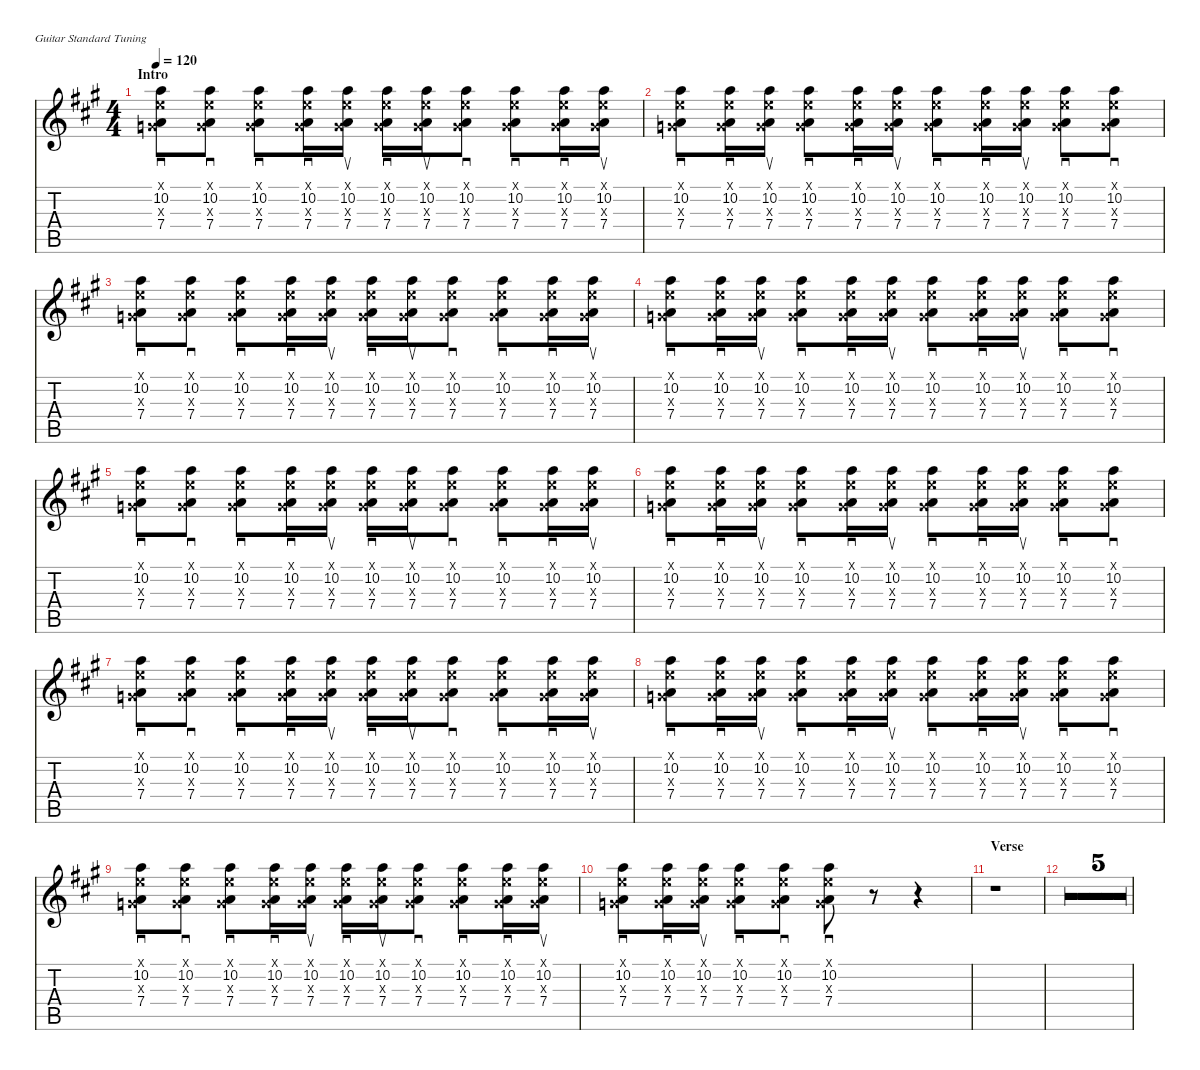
\defaultSystemsLayout 4
\hideDynamics
\bracketExtendMode nobrackets
\singleTrackTrackNamePolicy hidden
\multiTrackTrackNamePolicy hidden
\otherSystemsTrackNameOrientation horizontal
\track ("Lead Guitar 2" "E-Gt") {multiBarRest instrument electricguitarclean}
\staff {score tabs}
\tuning (E4 B3 G3 D3 A2 E2)
\ts (4 4)
\section ("" "Intro")
\tempo 120
\clef g2
\ks a
(7.4{acc forcenatural} 10.2{acc forcenatural} 0.3{x acc forcenatural} 0.1{x acc forcenatural}).8{sd dy mf instrument electricguitarclean beam Down} (7.4{acc forcenatural} 10.2{acc forcenatural} 0.3{x acc forcenatural} 0.1{x acc forcenatural}).8{sd beam Down} (7.4{acc forcenatural} 10.2{acc forcenatural} 0.3{x acc forcenatural} 0.1{x acc forcenatural}).8{sd beam Down} (7.4{acc forcenatural} 10.2{acc forcenatural} 0.3{x acc forcenatural} 0.1{x acc forcenatural}).16{sd beam Down} (7.4{acc forcenatural} 10.2{acc forcenatural} 0.3{x acc forcenatural} 0.1{x acc forcenatural}).16{su beam Down} (7.4{acc forcenatural} 10.2{acc forcenatural} 0.3{x acc forcenatural} 0.1{x acc forcenatural}).16{sd beam Down} (7.4{acc forcenatural} 10.2{acc forcenatural} 0.3{x acc forcenatural} 0.1{x acc forcenatural}).16{su beam Down} (7.4{acc forcenatural} 10.2{acc forcenatural} 0.3{x acc forcenatural} 0.1{x acc forcenatural}).8{sd beam Down} (7.4{acc forcenatural} 10.2{acc forcenatural} 0.3{x acc forcenatural} 0.1{x acc forcenatural}).8{sd beam Down} (7.4{acc forcenatural} 10.2{acc forcenatural} 0.3{x acc forcenatural} 0.1{x acc forcenatural}).16{sd beam Down} (7.4{acc forcenatural} 0.3{x acc forcenatural} 10.2{acc forcenatural} 0.1{x acc forcenatural}).16{su beam Down} |
(7.4{acc forcenatural} 10.2{acc forcenatural} 0.1{x acc forcenatural} 0.3{x acc forcenatural}).8{sd beam Down} (7.4{acc forcenatural} 0.3{x acc forcenatural} 10.2{acc forcenatural} 0.1{x acc forcenatural}).16{sd beam Down} (7.4{acc forcenatural} 0.3{x acc forcenatural} 10.2{acc forcenatural} 0.1{x acc forcenatural}).16{su beam Down} (7.4{acc forcenatural} 0.3{x acc forcenatural} 10.2{acc forcenatural} 0.1{x acc forcenatural}).8{sd beam Down} (7.4{acc forcenatural} 0.3{x acc forcenatural} 10.2{acc forcenatural} 0.1{x acc forcenatural}).16{sd beam Down} (7.4{acc forcenatural} 0.3{x acc forcenatural} 10.2{acc forcenatural} 0.1{x acc forcenatural}).16{su beam Down} (7.4{acc forcenatural} 0.3{x acc forcenatural} 10.2{acc forcenatural} 0.1{x acc forcenatural}).8{sd beam Down} (7.4{acc forcenatural} 0.3{x acc forcenatural} 10.2{acc forcenatural} 0.1{x acc forcenatural}).16{sd beam Down} (7.4{acc forcenatural} 0.3{x acc forcenatural} 10.2{acc forcenatural} 0.1{x acc forcenatural}).16{su beam Down} (7.4{acc forcenatural} 0.3{x acc forcenatural} 10.2{acc forcenatural} 0.1{x acc forcenatural}).8{sd beam Down} (7.4{acc forcenatural} 0.3{x acc forcenatural} 10.2{acc forcenatural} 0.1{x acc forcenatural}).8{sd beam Down} |
(7.4{acc forcenatural} 10.2{acc forcenatural} 0.3{x acc forcenatural} 0.1{x acc forcenatural}).8{sd beam Down} (7.4{acc forcenatural} 10.2{acc forcenatural} 0.3{x acc forcenatural} 0.1{x acc forcenatural}).8{sd beam Down} (7.4{acc forcenatural} 10.2{acc forcenatural} 0.3{x acc forcenatural} 0.1{x acc forcenatural}).8{sd beam Down} (7.4{acc forcenatural} 10.2{acc forcenatural} 0.3{x acc forcenatural} 0.1{x acc forcenatural}).16{sd beam Down} (7.4{acc forcenatural} 10.2{acc forcenatural} 0.3{x acc forcenatural} 0.1{x acc forcenatural}).16{su beam Down} (7.4{acc forcenatural} 10.2{acc forcenatural} 0.3{x acc forcenatural} 0.1{x acc forcenatural}).16{sd beam Down} (7.4{acc forcenatural} 10.2{acc forcenatural} 0.3{x acc forcenatural} 0.1{x acc forcenatural}).16{su beam Down} (7.4{acc forcenatural} 10.2{acc forcenatural} 0.3{x acc forcenatural} 0.1{x acc forcenatural}).8{sd beam Down} (7.4{acc forcenatural} 10.2{acc forcenatural} 0.3{x acc forcenatural} 0.1{x acc forcenatural}).8{sd beam Down} (7.4{acc forcenatural} 10.2{acc forcenatural} 0.3{x acc forcenatural} 0.1{x acc forcenatural}).16{sd beam Down} (7.4{acc forcenatural} 0.3{x acc forcenatural} 10.2{acc forcenatural} 0.1{x acc forcenatural}).16{su beam Down} |
(7.4{acc forcenatural} 10.2{acc forcenatural} 0.1{x acc forcenatural} 0.3{x acc forcenatural}).8{sd beam Down} (7.4{acc forcenatural} 0.3{x acc forcenatural} 10.2{acc forcenatural} 0.1{x acc forcenatural}).16{sd beam Down} (7.4{acc forcenatural} 0.3{x acc forcenatural} 10.2{acc forcenatural} 0.1{x acc forcenatural}).16{su beam Down} (7.4{acc forcenatural} 0.3{x acc forcenatural} 10.2{acc forcenatural} 0.1{x acc forcenatural}).8{sd beam Down} (7.4{acc forcenatural} 0.3{x acc forcenatural} 10.2{acc forcenatural} 0.1{x acc forcenatural}).16{sd beam Down} (7.4{acc forcenatural} 0.3{x acc forcenatural} 10.2{acc forcenatural} 0.1{x acc forcenatural}).16{su beam Down} (7.4{acc forcenatural} 0.3{x acc forcenatural} 10.2{acc forcenatural} 0.1{x acc forcenatural}).8{sd beam Down} (7.4{acc forcenatural} 0.3{x acc forcenatural} 10.2{acc forcenatural} 0.1{x acc forcenatural}).16{sd beam Down} (7.4{acc forcenatural} 0.3{x acc forcenatural} 10.2{acc forcenatural} 0.1{x acc forcenatural}).16{su beam Down} (7.4{acc forcenatural} 0.3{x acc forcenatural} 10.2{acc forcenatural} 0.1{x acc forcenatural}).8{sd beam Down} (7.4{acc forcenatural} 0.3{x acc forcenatural} 10.2{acc forcenatural} 0.1{x acc forcenatural}).8{sd beam Down} |
(7.4{acc forcenatural} 10.2{acc forcenatural} 0.3{x acc forcenatural} 0.1{x acc forcenatural}).8{sd beam Down} (7.4{acc forcenatural} 10.2{acc forcenatural} 0.3{x acc forcenatural} 0.1{x acc forcenatural}).8{sd beam Down} (7.4{acc forcenatural} 10.2{acc forcenatural} 0.3{x acc forcenatural} 0.1{x acc forcenatural}).8{sd beam Down} (7.4{acc forcenatural} 10.2{acc forcenatural} 0.3{x acc forcenatural} 0.1{x acc forcenatural}).16{sd beam Down} (7.4{acc forcenatural} 10.2{acc forcenatural} 0.3{x acc forcenatural} 0.1{x acc forcenatural}).16{su beam Down} (7.4{acc forcenatural} 10.2{acc forcenatural} 0.3{x acc forcenatural} 0.1{x acc forcenatural}).16{sd beam Down} (7.4{acc forcenatural} 10.2{acc forcenatural} 0.3{x acc forcenatural} 0.1{x acc forcenatural}).16{su beam Down} (7.4{acc forcenatural} 10.2{acc forcenatural} 0.3{x acc forcenatural} 0.1{x acc forcenatural}).8{sd beam Down} (7.4{acc forcenatural} 10.2{acc forcenatural} 0.3{x acc forcenatural} 0.1{x acc forcenatural}).8{sd beam Down} (7.4{acc forcenatural} 10.2{acc forcenatural} 0.3{x acc forcenatural} 0.1{x acc forcenatural}).16{sd beam Down} (7.4{acc forcenatural} 0.3{x acc forcenatural} 10.2{acc forcenatural} 0.1{x acc forcenatural}).16{su beam Down} |
(7.4{acc forcenatural} 10.2{acc forcenatural} 0.1{x acc forcenatural} 0.3{x acc forcenatural}).8{sd beam Down} (7.4{acc forcenatural} 0.3{x acc forcenatural} 10.2{acc forcenatural} 0.1{x acc forcenatural}).16{sd beam Down} (7.4{acc forcenatural} 0.3{x acc forcenatural} 10.2{acc forcenatural} 0.1{x acc forcenatural}).16{su beam Down} (7.4{acc forcenatural} 0.3{x acc forcenatural} 10.2{acc forcenatural} 0.1{x acc forcenatural}).8{sd beam Down} (7.4{acc forcenatural} 0.3{x acc forcenatural} 10.2{acc forcenatural} 0.1{x acc forcenatural}).16{sd beam Down} (7.4{acc forcenatural} 0.3{x acc forcenatural} 10.2{acc forcenatural} 0.1{x acc forcenatural}).16{su beam Down} (7.4{acc forcenatural} 0.3{x acc forcenatural} 10.2{acc forcenatural} 0.1{x acc forcenatural}).8{sd beam Down} (7.4{acc forcenatural} 0.3{x acc forcenatural} 10.2{acc forcenatural} 0.1{x acc forcenatural}).16{sd beam Down} (7.4{acc forcenatural} 0.3{x acc forcenatural} 10.2{acc forcenatural} 0.1{x acc forcenatural}).16{su beam Down} (7.4{acc forcenatural} 0.3{x acc forcenatural} 10.2{acc forcenatural} 0.1{x acc forcenatural}).8{sd beam Down} (7.4{acc forcenatural} 0.3{x acc forcenatural} 10.2{acc forcenatural} 0.1{x acc forcenatural}).8{sd beam Down} |
(7.4{acc forcenatural} 10.2{acc forcenatural} 0.3{x acc forcenatural} 0.1{x acc forcenatural}).8{sd beam Down} (7.4{acc forcenatural} 10.2{acc forcenatural} 0.3{x acc forcenatural} 0.1{x acc forcenatural}).8{sd beam Down} (7.4{acc forcenatural} 10.2{acc forcenatural} 0.3{x acc forcenatural} 0.1{x acc forcenatural}).8{sd beam Down} (7.4{acc forcenatural} 10.2{acc forcenatural} 0.3{x acc forcenatural} 0.1{x acc forcenatural}).16{sd beam Down} (7.4{acc forcenatural} 10.2{acc forcenatural} 0.3{x acc forcenatural} 0.1{x acc forcenatural}).16{su beam Down} (7.4{acc forcenatural} 10.2{acc forcenatural} 0.3{x acc forcenatural} 0.1{x acc forcenatural}).16{sd beam Down} (7.4{acc forcenatural} 10.2{acc forcenatural} 0.3{x acc forcenatural} 0.1{x acc forcenatural}).16{su beam Down} (7.4{acc forcenatural} 10.2{acc forcenatural} 0.3{x acc forcenatural} 0.1{x acc forcenatural}).8{sd beam Down} (7.4{acc forcenatural} 10.2{acc forcenatural} 0.3{x acc forcenatural} 0.1{x acc forcenatural}).8{sd beam Down} (7.4{acc forcenatural} 10.2{acc forcenatural} 0.3{x acc forcenatural} 0.1{x acc forcenatural}).16{sd beam Down} (7.4{acc forcenatural} 0.3{x acc forcenatural} 10.2{acc forcenatural} 0.1{x acc forcenatural}).16{su beam Down} |
(7.4{acc forcenatural} 10.2{acc forcenatural} 0.1{x acc forcenatural} 0.3{x acc forcenatural}).8{sd beam Down} (7.4{acc forcenatural} 0.3{x acc forcenatural} 10.2{acc forcenatural} 0.1{x acc forcenatural}).16{sd beam Down} (7.4{acc forcenatural} 0.3{x acc forcenatural} 10.2{acc forcenatural} 0.1{x acc forcenatural}).16{su beam Down} (7.4{acc forcenatural} 0.3{x acc forcenatural} 10.2{acc forcenatural} 0.1{x acc forcenatural}).8{sd beam Down} (7.4{acc forcenatural} 0.3{x acc forcenatural} 10.2{acc forcenatural} 0.1{x acc forcenatural}).16{sd beam Down} (7.4{acc forcenatural} 0.3{x acc forcenatural} 10.2{acc forcenatural} 0.1{x acc forcenatural}).16{su beam Down} (7.4{acc forcenatural} 0.3{x acc forcenatural} 10.2{acc forcenatural} 0.1{x acc forcenatural}).8{sd beam Down} (7.4{acc forcenatural} 0.3{x acc forcenatural} 10.2{acc forcenatural} 0.1{x acc forcenatural}).16{sd beam Down} (7.4{acc forcenatural} 0.3{x acc forcenatural} 10.2{acc forcenatural} 0.1{x acc forcenatural}).16{su beam Down} (7.4{acc forcenatural} 0.3{x acc forcenatural} 10.2{acc forcenatural} 0.1{x acc forcenatural}).8{sd beam Down} (7.4{acc forcenatural} 0.3{x acc forcenatural} 10.2{acc forcenatural} 0.1{x acc forcenatural}).8{sd beam Down} |
(7.4{acc forcenatural} 10.2{acc forcenatural} 0.3{x acc forcenatural} 0.1{x acc forcenatural}).8{sd beam Down} (7.4{acc forcenatural} 10.2{acc forcenatural} 0.3{x acc forcenatural} 0.1{x acc forcenatural}).8{sd beam Down} (7.4{acc forcenatural} 10.2{acc forcenatural} 0.3{x acc forcenatural} 0.1{x acc forcenatural}).8{sd beam Down} (7.4{acc forcenatural} 10.2{acc forcenatural} 0.3{x acc forcenatural} 0.1{x acc forcenatural}).16{sd beam Down} (7.4{acc forcenatural} 10.2{acc forcenatural} 0.3{x acc forcenatural} 0.1{x acc forcenatural}).16{su beam Down} (7.4{acc forcenatural} 10.2{acc forcenatural} 0.3{x acc forcenatural} 0.1{x acc forcenatural}).16{sd beam Down} (7.4{acc forcenatural} 10.2{acc forcenatural} 0.3{x acc forcenatural} 0.1{x acc forcenatural}).16{su beam Down} (7.4{acc forcenatural} 10.2{acc forcenatural} 0.3{x acc forcenatural} 0.1{x acc forcenatural}).8{sd beam Down} (7.4{acc forcenatural} 10.2{acc forcenatural} 0.3{x acc forcenatural} 0.1{x acc forcenatural}).8{sd beam Down} (7.4{acc forcenatural} 10.2{acc forcenatural} 0.3{x acc forcenatural} 0.1{x acc forcenatural}).16{sd beam Down} (7.4{acc forcenatural} 0.3{x acc forcenatural} 10.2{acc forcenatural} 0.1{x acc forcenatural}).16{su beam Down} |
(7.4{acc forcenatural} 10.2{acc forcenatural} 0.1{x acc forcenatural} 0.3{x acc forcenatural}).8{sd beam Down} (7.4{acc forcenatural} 0.3{x acc forcenatural} 10.2{acc forcenatural} 0.1{x acc forcenatural}).16{sd beam Down} (7.4{acc forcenatural} 0.3{x acc forcenatural} 10.2{acc forcenatural} 0.1{x acc forcenatural}).16{su beam Down} (7.4{acc forcenatural} 0.3{x acc forcenatural} 10.2{acc forcenatural} 0.1{x acc forcenatural}).8{sd beam Down} (7.4{acc forcenatural} 0.3{x acc forcenatural} 10.2{acc forcenatural} 0.1{x acc forcenatural}).8{sd beam Down} (7.4{acc forcenatural} 0.3{x acc forcenatural} 10.2{acc forcenatural} 0.1{x acc forcenatural}).8{sd beam Down} r.8{beam Down} r.4{beam Down} |
\section ("" "Verse")
r.1{beam Down} |
r.1{beam Down} |
r.1{beam Down} |
r.1{beam Down} |
r.1{beam Down} |
r.1{beam Down}
